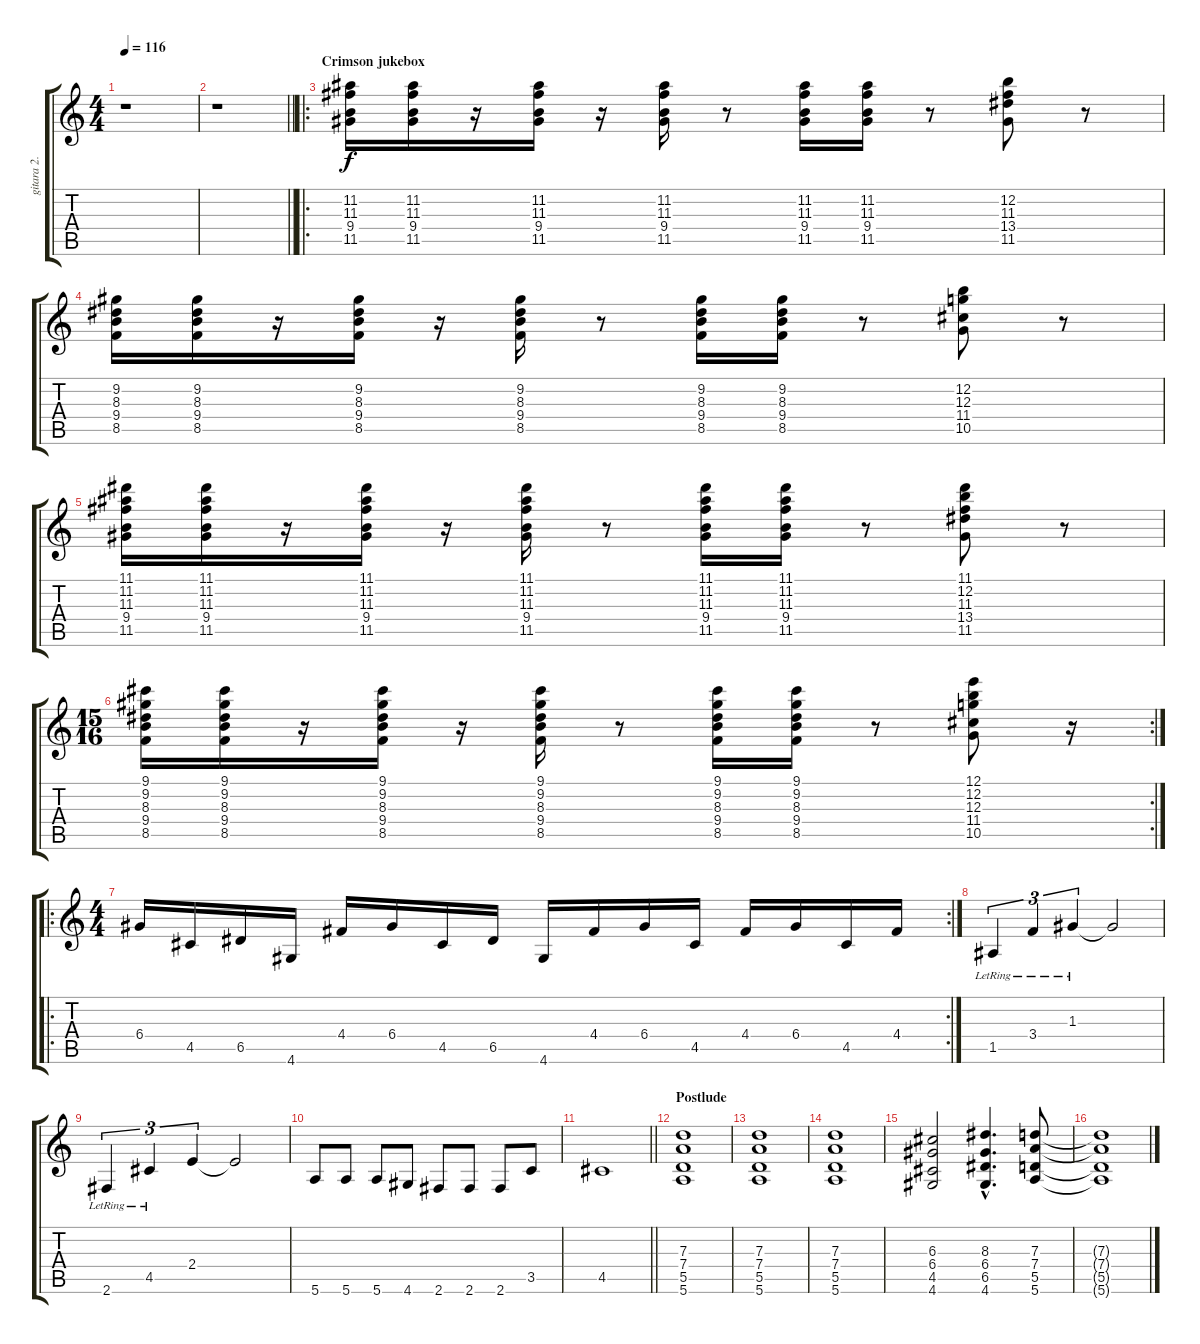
\track ("gitara 2." "gitara 2.") {instrument electricguitarjazz}
\staff {score tabs}
\tuning (E4 B3 G3 D3 A2 E2) {hide}
\ts (4 4)
\tempo 116
\clef g2
\ks c
r.1{dy f} |
\barLineRight lightlight
r.1 |
\ro
\section ("" "Crimson jukebox")
(11.2 11.3 9.4 11.5).16 (11.2 11.3 9.4 11.5).16 r.16 (11.2 11.3 9.4 11.5).16 r.16 (11.2 11.3 9.4 11.5).16 r.8 (11.2 11.3 9.4 11.5).16 (11.2 11.3 9.4 11.5).16 r.8 (12.2 11.3 13.4 11.5).8 r.8 |
(9.2 8.3 9.4 8.5).16 (9.2 8.3 9.4 8.5).16 r.16 (9.2 8.3 9.4 8.5).16 r.16 (9.2 8.3 9.4 8.5).16 r.8 (9.2 8.3 9.4 8.5).16 (9.2 8.3 9.4 8.5).16 r.8 (12.2 12.3 11.4 10.5).8 r.8 |
(11.1 11.2 11.3 9.4 11.5).16 (11.1 11.2 11.3 9.4 11.5).16 r.16 (11.1 11.2 11.3 9.4 11.5).16 r.16 (11.1 11.2 11.3 9.4 11.5).16 r.8 (11.1 11.2 11.3 9.4 11.5).16 (11.1 11.2 11.3 9.4 11.5).16 r.8 (11.1 12.2 11.3 13.4 11.5).8 r.8 |
\rc 2
\ts (15 16)
(9.1 9.2 8.3 9.4 8.5).16 (9.1 9.2 8.3 9.4 8.5).16 r.16 (9.1 9.2 8.3 9.4 8.5).16 r.16 (9.1 9.2 8.3 9.4 8.5).16 r.8 (9.1 9.2 8.3 9.4 8.5).16 (9.1 9.2 8.3 9.4 8.5).16 r.8 (12.1 12.2 12.3 11.4 10.5).8 r.16 |
\ro
\rc 2
\ts (4 4)
6.4.16{volume 12} 4.5.16 6.5.16 4.6.16 4.4.16 6.4.16 4.5.16 6.5.16 4.6.16 4.4.16 6.4.16 4.5.16 4.4.16 6.4.16 4.5.16 4.4.16 |
1.5{lr}.4{tu (3 2) volume 12} 3.4{lr}.4{tu (3 2)} 1.3{lr}.4{tu (3 2)} 1.3{t}.2 |
2.6{lr}.4{tu (3 2)} 4.5{lr}.4{tu (3 2)} 2.4.4{tu (3 2)} 2.4{t}.2 |
5.6.8 5.6.8 5.6.8 4.6.8 2.6.8 2.6.8 2.6.8 3.5.8 |
\barLineRight lightlight
4.5.1 |
\section ("" "Postlude")
(7.3 7.4 5.5 5.6).1{instrument distortionguitar} |
(7.3 7.4 5.5 5.6).1 |
(7.3 7.4 5.5 5.6).1 |
(6.3 6.4 4.5 4.6).2 (8.3{hac} 6.4{hac} 6.5{hac} 4.6{hac}).4{d} (7.3 7.4 5.5 5.6).8 |
(7.3{t} 7.4{t} 5.5{t} 5.6{t}).1
